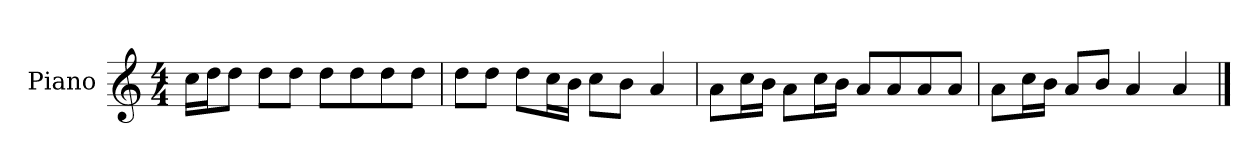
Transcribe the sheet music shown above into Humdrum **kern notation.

**kern
*part1
*staff1
*I"Piano
*I'P-no
*clefG2
*k[]
*M4/4
*MM90
=1
16cc\LL
16dd\J
8dd\J
8dd\L
8dd\J
8dd\L
8dd\
8dd\
8dd\J
=2
8dd\L
8dd\J
8dd\L
16cc\L
16b\JJ
8cc\L
8b\J
4a/
=3
8a\L
16cc\L
16b\JJ
8a\L
16cc\L
16b\JJ
8a/L
8a/
8a/
8a/J
=4
8a\L
16cc\L
16b\JJ
8a/L
8b/J
4a/
4a/
==
*-
